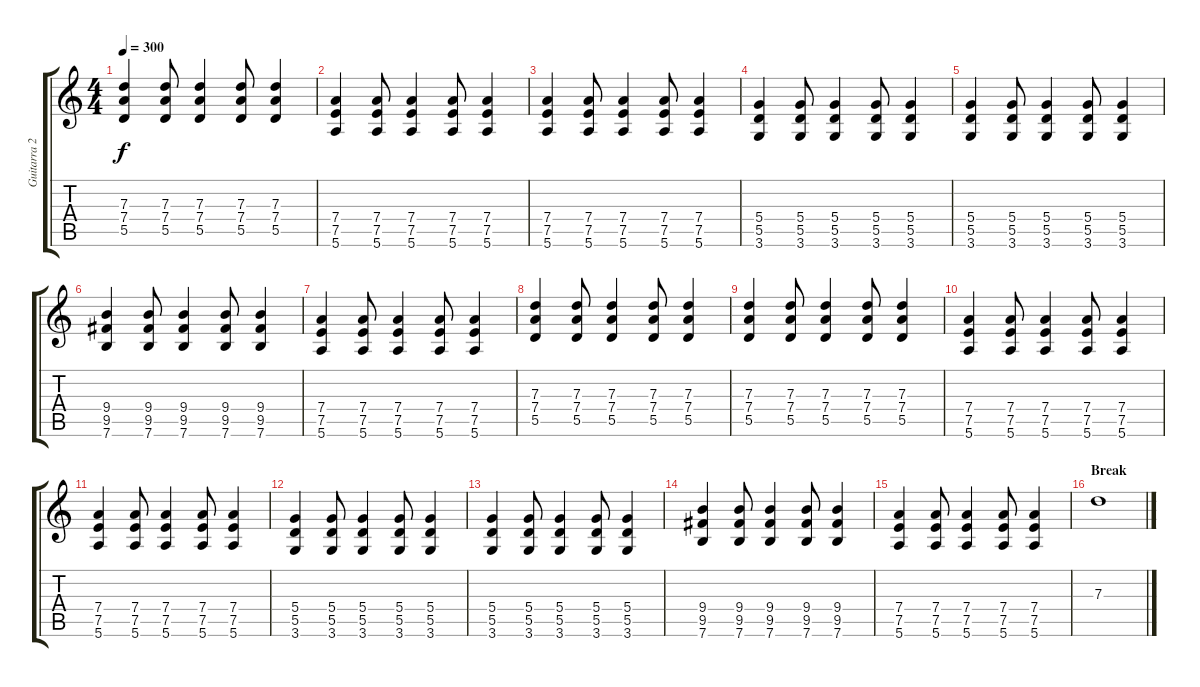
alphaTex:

\track ("Guitarra 2 - Erik" "Guitarra 2") {instrument distortionguitar}
\staff {score tabs}
\tuning (E4 B3 G3 D3 A2 E2) {hide}
\ts (4 4)
\tempo 300
\clef g2
\ks c
(7.3 7.4 5.5).4{dy f} (7.3 7.4 5.5).8 (7.3 7.4 5.5).4 (7.3 7.4 5.5).8 (7.3 7.4 5.5).4 |
(7.4 7.5 5.6).4 (7.4 7.5 5.6).8 (7.4 7.5 5.6).4 (7.4 7.5 5.6).8 (7.4 7.5 5.6).4 |
(7.4 7.5 5.6).4 (7.4 7.5 5.6).8 (7.4 7.5 5.6).4 (7.4 7.5 5.6).8 (7.4 7.5 5.6).4 |
(5.4 5.5 3.6).4 (5.4 5.5 3.6).8 (5.4 5.5 3.6).4 (5.4 5.5 3.6).8 (5.4 5.5 3.6).4 |
(5.4 5.5 3.6).4 (5.4 5.5 3.6).8 (5.4 5.5 3.6).4 (5.4 5.5 3.6).8 (5.4 5.5 3.6).4 |
(9.4 9.5 7.6).4 (9.4 9.5 7.6).8 (9.4 9.5 7.6).4 (9.4 9.5 7.6).8 (9.4 9.5 7.6).4 |
(7.4 7.5 5.6).4 (7.4 7.5 5.6).8 (7.4 7.5 5.6).4 (7.4 7.5 5.6).8 (7.4 7.5 5.6).4 |
(7.3 7.4 5.5).4 (7.3 7.4 5.5).8 (7.3 7.4 5.5).4 (7.3 7.4 5.5).8 (7.3 7.4 5.5).4 |
(7.3 7.4 5.5).4 (7.3 7.4 5.5).8 (7.3 7.4 5.5).4 (7.3 7.4 5.5).8 (7.3 7.4 5.5).4 |
(7.4 7.5 5.6).4 (7.4 7.5 5.6).8 (7.4 7.5 5.6).4 (7.4 7.5 5.6).8 (7.4 7.5 5.6).4 |
(7.4 7.5 5.6).4 (7.4 7.5 5.6).8 (7.4 7.5 5.6).4 (7.4 7.5 5.6).8 (7.4 7.5 5.6).4 |
(5.4 5.5 3.6).4 (5.4 5.5 3.6).8 (5.4 5.5 3.6).4 (5.4 5.5 3.6).8 (5.4 5.5 3.6).4 |
(5.4 5.5 3.6).4 (5.4 5.5 3.6).8 (5.4 5.5 3.6).4 (5.4 5.5 3.6).8 (5.4 5.5 3.6).4 |
(9.4 9.5 7.6).4 (9.4 9.5 7.6).8 (9.4 9.5 7.6).4 (9.4 9.5 7.6).8 (9.4 9.5 7.6).4 |
(7.4 7.5 5.6).4 (7.4 7.5 5.6).8 (7.4 7.5 5.6).4 (7.4 7.5 5.6).8 (7.4 7.5 5.6).4 |
\section ("" "Break")
7.3.1
